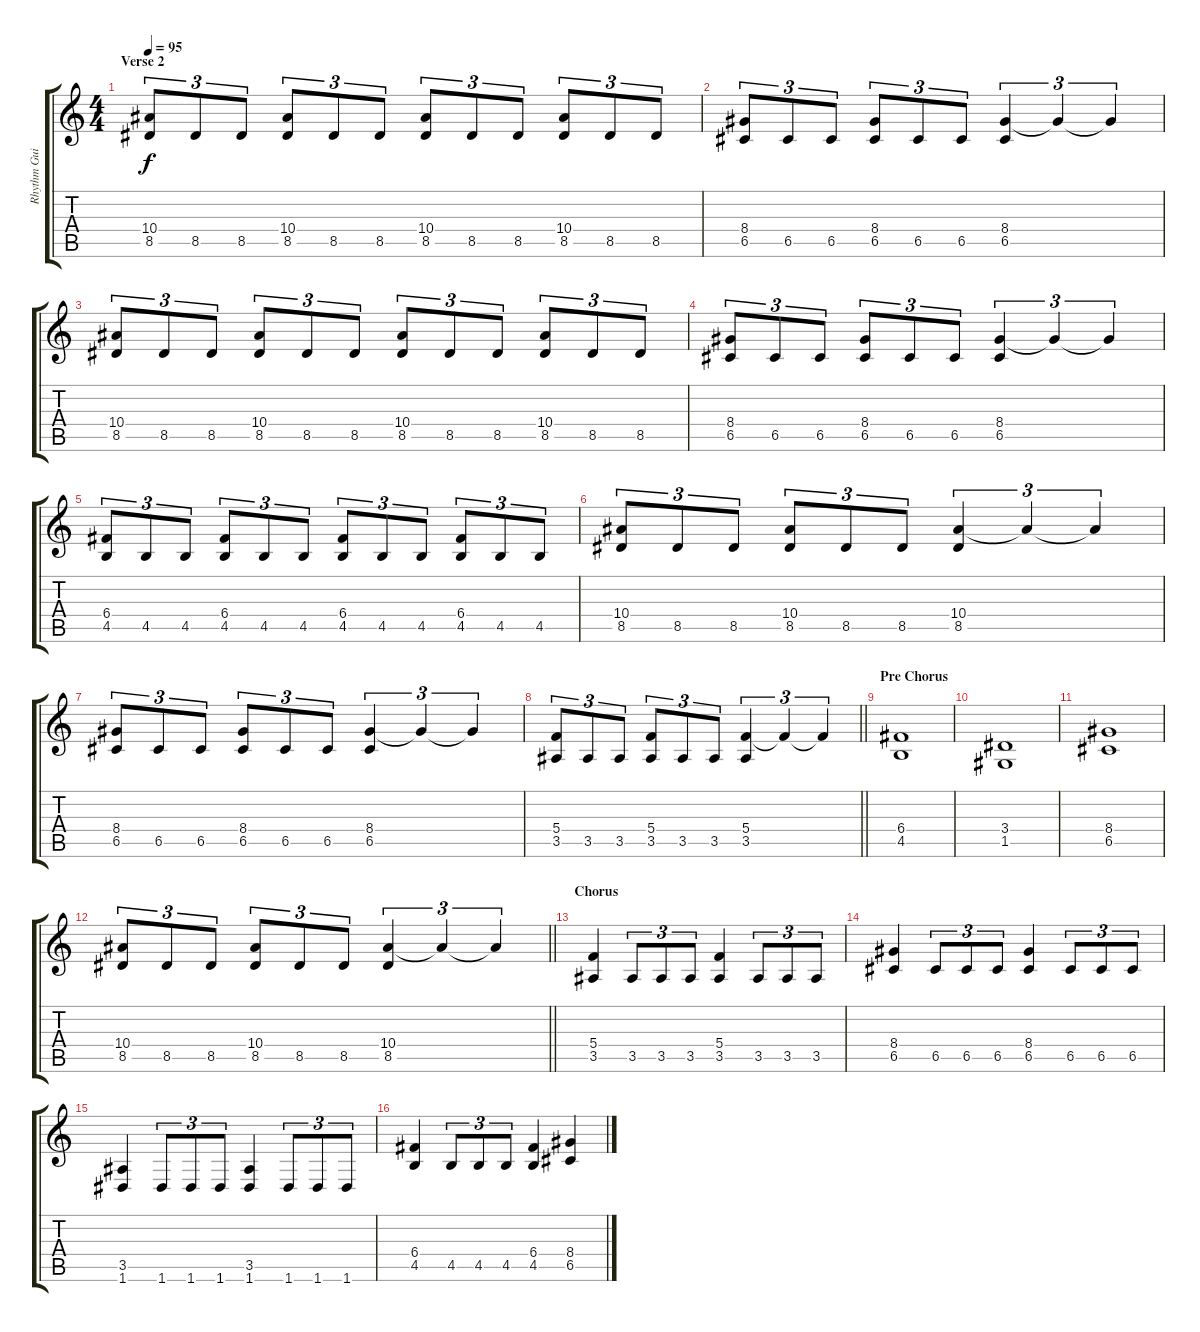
\track ("Rhythm Guitar" "Rhythm Gui") {instrument distortionguitar}
\staff {score tabs}
\tuning (D4 A3 F3 C3 G2 D2) {hide}
\ts (4 4)
\section ("" "Verse 2")
\tempo 95
\clef g2
\ks c
(10.4 8.5).8{tu (3 2) dy f} 8.5.8{tu (3 2)} 8.5.8{tu (3 2)} (10.4 8.5).8{tu (3 2)} 8.5.8{tu (3 2)} 8.5.8{tu (3 2)} (10.4 8.5).8{tu (3 2)} 8.5.8{tu (3 2)} 8.5.8{tu (3 2)} (10.4 8.5).8{tu (3 2)} 8.5.8{tu (3 2)} 8.5.8{tu (3 2)} |
(8.4 6.5).8{tu (3 2)} 6.5.8{tu (3 2)} 6.5.8{tu (3 2)} (8.4 6.5).8{tu (3 2)} 6.5.8{tu (3 2)} 6.5.8{tu (3 2)} (8.4 6.5).4{tu (3 2)} 8.4{t}.4{tu (3 2)} 8.4{t}.4{tu (3 2)} |
(10.4 8.5).8{tu (3 2)} 8.5.8{tu (3 2)} 8.5.8{tu (3 2)} (10.4 8.5).8{tu (3 2)} 8.5.8{tu (3 2)} 8.5.8{tu (3 2)} (10.4 8.5).8{tu (3 2)} 8.5.8{tu (3 2)} 8.5.8{tu (3 2)} (10.4 8.5).8{tu (3 2)} 8.5.8{tu (3 2)} 8.5.8{tu (3 2)} |
(8.4 6.5).8{tu (3 2)} 6.5.8{tu (3 2)} 6.5.8{tu (3 2)} (8.4 6.5).8{tu (3 2)} 6.5.8{tu (3 2)} 6.5.8{tu (3 2)} (8.4 6.5).4{tu (3 2)} 8.4{t}.4{tu (3 2)} 8.4{t}.4{tu (3 2)} |
(6.4 4.5).8{tu (3 2)} 4.5.8{tu (3 2)} 4.5.8{tu (3 2)} (6.4 4.5).8{tu (3 2)} 4.5.8{tu (3 2)} 4.5.8{tu (3 2)} (6.4 4.5).8{tu (3 2)} 4.5.8{tu (3 2)} 4.5.8{tu (3 2)} (6.4 4.5).8{tu (3 2)} 4.5.8{tu (3 2)} 4.5.8{tu (3 2)} |
(10.4 8.5).8{tu (3 2)} 8.5.8{tu (3 2)} 8.5.8{tu (3 2)} (10.4 8.5).8{tu (3 2)} 8.5.8{tu (3 2)} 8.5.8{tu (3 2)} (10.4 8.5).4{tu (3 2)} 10.4{t}.4{tu (3 2)} 10.4{t}.4{tu (3 2)} |
(8.4 6.5).8{tu (3 2)} 6.5.8{tu (3 2)} 6.5.8{tu (3 2)} (8.4 6.5).8{tu (3 2)} 6.5.8{tu (3 2)} 6.5.8{tu (3 2)} (8.4 6.5).4{tu (3 2)} 8.4{t}.4{tu (3 2)} 8.4{t}.4{tu (3 2)} |
\barLineRight lightlight
(5.4 3.5).8{tu (3 2)} 3.5.8{tu (3 2)} 3.5.8{tu (3 2)} (5.4 3.5).8{tu (3 2)} 3.5.8{tu (3 2)} 3.5.8{tu (3 2)} (5.4 3.5).4{tu (3 2)} 5.4{t}.4{tu (3 2)} 5.4{t}.4{tu (3 2)} |
\section ("" "Pre Chorus")
(6.4 4.5).1 |
(3.4 1.5).1 |
(8.4 6.5).1 |
\barLineRight lightlight
(10.4 8.5).8{tu (3 2)} 8.5.8{tu (3 2)} 8.5.8{tu (3 2)} (10.4 8.5).8{tu (3 2)} 8.5.8{tu (3 2)} 8.5.8{tu (3 2)} (10.4 8.5).4{tu (3 2)} 10.4{t}.4{tu (3 2)} 10.4{t}.4{tu (3 2)} |
\section ("" "Chorus")
(5.4 3.5).4 3.5.8{tu (3 2)} 3.5.8{tu (3 2)} 3.5.8{tu (3 2)} (5.4 3.5).4 3.5.8{tu (3 2)} 3.5.8{tu (3 2)} 3.5.8{tu (3 2)} |
(8.4 6.5).4 6.5.8{tu (3 2)} 6.5.8{tu (3 2)} 6.5.8{tu (3 2)} (8.4 6.5).4 6.5.8{tu (3 2)} 6.5.8{tu (3 2)} 6.5.8{tu (3 2)} |
(3.5 1.6).4 1.6.8{tu (3 2)} 1.6.8{tu (3 2)} 1.6.8{tu (3 2)} (3.5 1.6).4 1.6.8{tu (3 2)} 1.6.8{tu (3 2)} 1.6.8{tu (3 2)} |
(6.4 4.5).4 4.5.8{tu (3 2)} 4.5.8{tu (3 2)} 4.5.8{tu (3 2)} (6.4 4.5).4 (8.4 6.5).4
